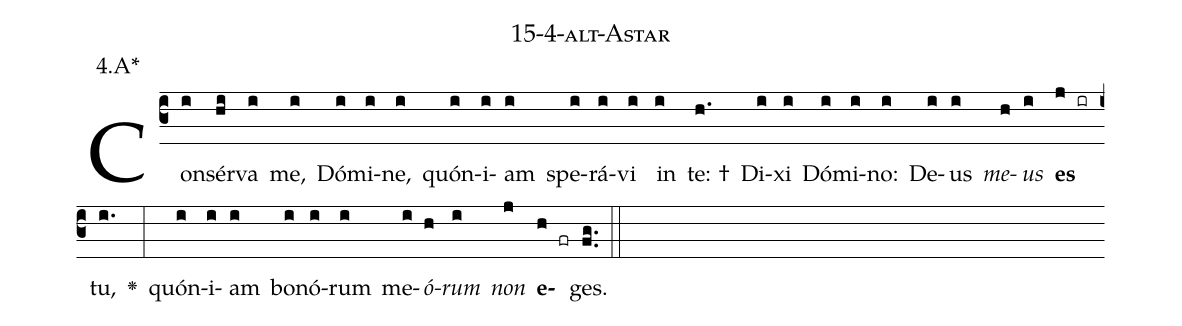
name: 15-4-alt-Astar;
annotation: 4.A*;
%%
(c3)Con(i)sér(hi)va(i) me,(i) Dó(i)mi(i)ne,(i) quón(i)i(i)am(i) spe(i)rá(i)vi(i) in(i) te: †(h.) Di(i)xi(i) Dó(i)mi(i)no:(i) De(i)us(i) <i>me</i>(h)<i>us</i>(i) <b>es</b>(j ir) tu,(i.) <v>\greheightstar</v>(:) quón(i)i(i)am(i) bo(i)nó(i)rum(i) me(i)<i>ó</i>(h)<i>rum</i>(i) <i>non</i>(j) <b>e</b>(h fr)ges.(fg..) (::)


%E(i) u(h) o(i) u(j) a(h) e.(fg..) (::)
